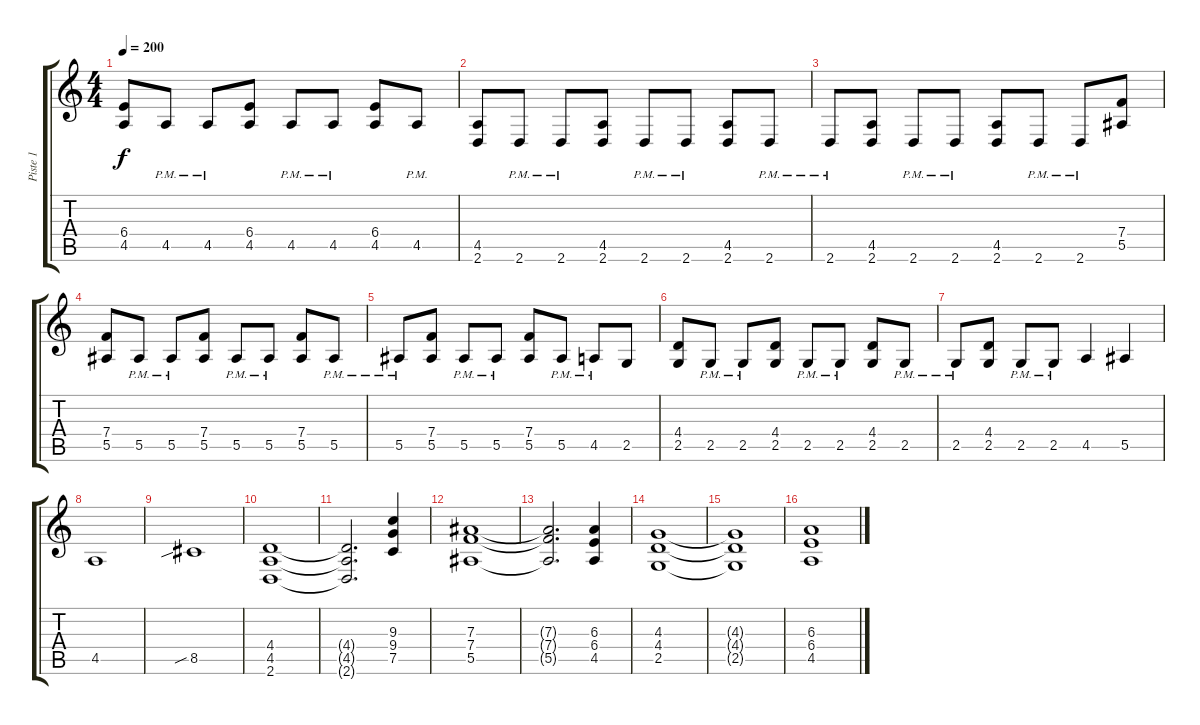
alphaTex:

\track ("Piste 1" "Piste 1") {instrument distortionguitar}
\staff {score tabs}
\tuning (C4 G3 Eb3 Bb2 F2 C2) {hide}
\ts (4 4)
\tempo 200
\clef g2
\ks c
(6.4 4.5).8{dy f} 4.5{pm}.8 4.5{pm}.8 (6.4 4.5).8 4.5{pm}.8 4.5{pm}.8 (6.4 4.5).8 4.5{pm}.8 |
(4.5 2.6).8 2.6{pm}.8 2.6{pm}.8 (4.5 2.6).8 2.6{pm}.8 2.6{pm}.8 (4.5 2.6).8 2.6{pm}.8 |
2.6{pm}.8 (4.5 2.6).8 2.6{pm}.8 2.6{pm}.8 (4.5 2.6).8 2.6{pm}.8 2.6{pm}.8 (7.4 5.5).8 |
(7.4 5.5).8 5.5{pm}.8 5.5{pm}.8 (7.4 5.5).8 5.5{pm}.8 5.5{pm}.8 (7.4 5.5).8 5.5{pm}.8 |
5.5{pm}.8 (7.4 5.5).8 5.5{pm}.8 5.5{pm}.8 (7.4 5.5).8 5.5{pm}.8 4.5{pm}.8 2.5.8 |
(4.4 2.5).8 2.5{pm}.8 2.5{pm}.8 (4.4 2.5).8 2.5{pm}.8 2.5{pm}.8 (4.4 2.5).8 2.5{pm}.8 |
2.5{pm}.8 (4.4 2.5).8 2.5{pm}.8 2.5{pm}.8 4.5.4 5.5.4 |
4.5.1 |
8.5{sib}.1 |
(4.4 4.5 2.6).1 |
(4.4{t} 4.5{t} 2.6{t}).2{d} (9.3 9.4 7.5).4 |
(7.3 7.4 5.5).1 |
(7.3{t} 7.4{t} 5.5{t}).2{d} (6.3 6.4 4.5).4 |
(4.3 4.4 2.5).1 |
(4.3{t} 4.4{t} 2.5{t}).1 |
(6.3 6.4 4.5).1
